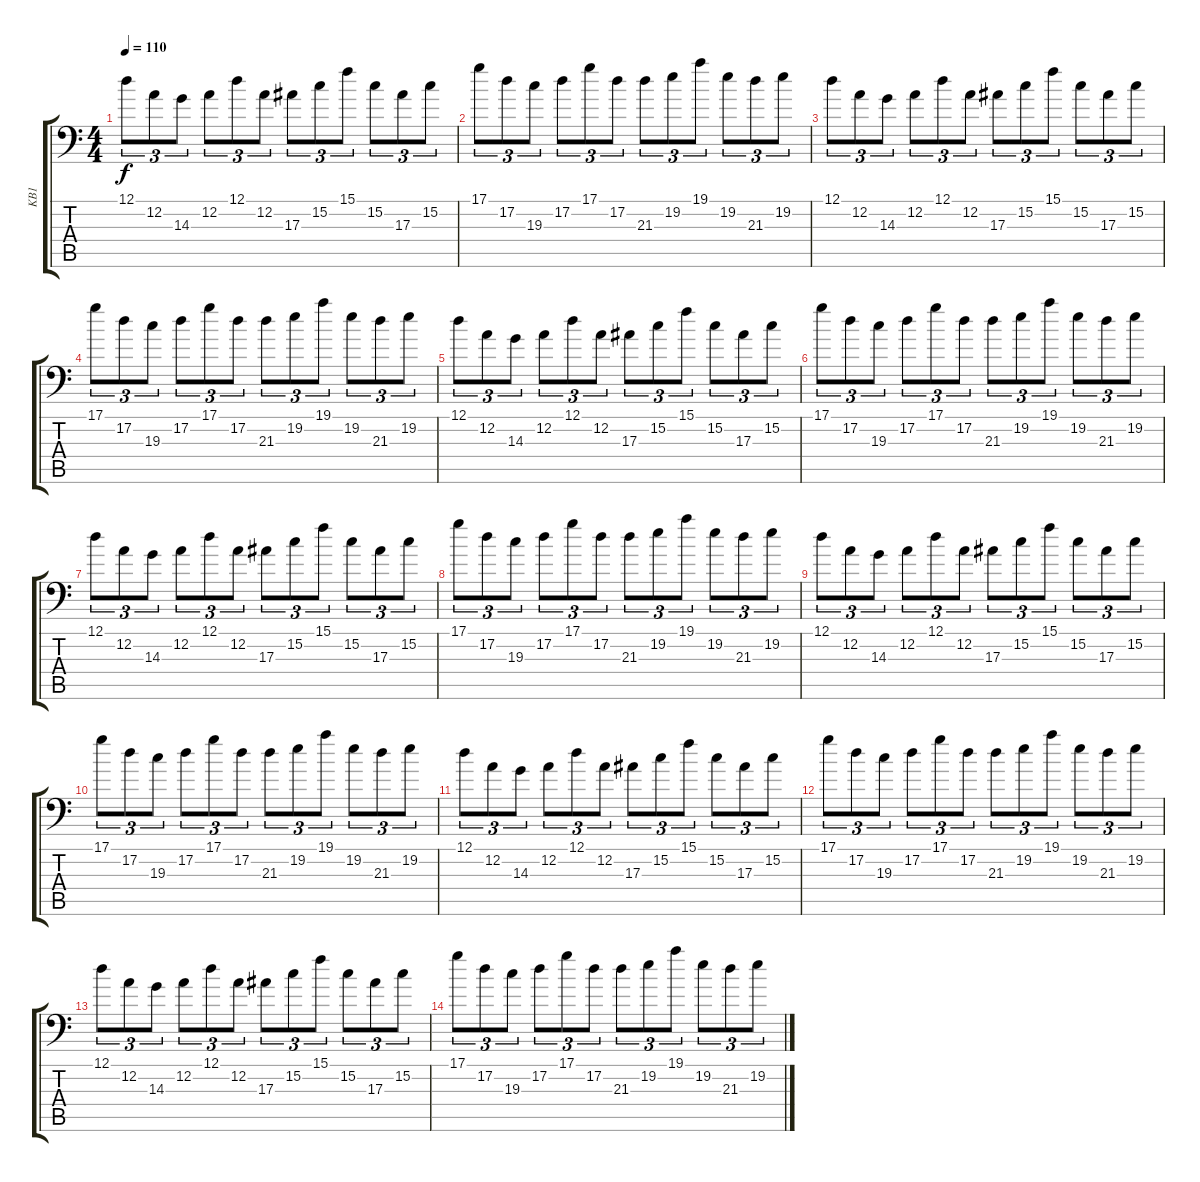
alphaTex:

\track ("KB1" "KB1") {instrument musicbox}
\staff {score tabs}
\tuning (D4 A3 F3 C3 G1 D1) {hide}
\ts (4 4)
\tempo 110
\clef f4
\ks c
12.1.8{tu (3 2) dy f} 12.2.8{tu (3 2)} 14.3.8{tu (3 2)} 12.2.8{tu (3 2)} 12.1.8{tu (3 2)} 12.2.8{tu (3 2)} 17.3.8{tu (3 2)} 15.2.8{tu (3 2)} 15.1.8{tu (3 2)} 15.2.8{tu (3 2)} 17.3.8{tu (3 2)} 15.2.8{tu (3 2)} |
17.1.8{tu (3 2)} 17.2.8{tu (3 2)} 19.3.8{tu (3 2)} 17.2.8{tu (3 2)} 17.1.8{tu (3 2)} 17.2.8{tu (3 2)} 21.3.8{tu (3 2)} 19.2.8{tu (3 2)} 19.1.8{tu (3 2)} 19.2.8{tu (3 2)} 21.3.8{tu (3 2)} 19.2.8{tu (3 2)} |
12.1.8{tu (3 2)} 12.2.8{tu (3 2)} 14.3.8{tu (3 2)} 12.2.8{tu (3 2)} 12.1.8{tu (3 2)} 12.2.8{tu (3 2)} 17.3.8{tu (3 2)} 15.2.8{tu (3 2)} 15.1.8{tu (3 2)} 15.2.8{tu (3 2)} 17.3.8{tu (3 2)} 15.2.8{tu (3 2)} |
17.1.8{tu (3 2)} 17.2.8{tu (3 2)} 19.3.8{tu (3 2)} 17.2.8{tu (3 2)} 17.1.8{tu (3 2)} 17.2.8{tu (3 2)} 21.3.8{tu (3 2)} 19.2.8{tu (3 2)} 19.1.8{tu (3 2)} 19.2.8{tu (3 2)} 21.3.8{tu (3 2)} 19.2.8{tu (3 2)} |
12.1.8{tu (3 2)} 12.2.8{tu (3 2)} 14.3.8{tu (3 2)} 12.2.8{tu (3 2)} 12.1.8{tu (3 2)} 12.2.8{tu (3 2)} 17.3.8{tu (3 2)} 15.2.8{tu (3 2)} 15.1.8{tu (3 2)} 15.2.8{tu (3 2)} 17.3.8{tu (3 2)} 15.2.8{tu (3 2)} |
17.1.8{tu (3 2)} 17.2.8{tu (3 2)} 19.3.8{tu (3 2)} 17.2.8{tu (3 2)} 17.1.8{tu (3 2)} 17.2.8{tu (3 2)} 21.3.8{tu (3 2)} 19.2.8{tu (3 2)} 19.1.8{tu (3 2)} 19.2.8{tu (3 2)} 21.3.8{tu (3 2)} 19.2.8{tu (3 2)} |
12.1.8{tu (3 2)} 12.2.8{tu (3 2)} 14.3.8{tu (3 2)} 12.2.8{tu (3 2)} 12.1.8{tu (3 2)} 12.2.8{tu (3 2)} 17.3.8{tu (3 2)} 15.2.8{tu (3 2)} 15.1.8{tu (3 2)} 15.2.8{tu (3 2)} 17.3.8{tu (3 2)} 15.2.8{tu (3 2)} |
17.1.8{tu (3 2)} 17.2.8{tu (3 2)} 19.3.8{tu (3 2)} 17.2.8{tu (3 2)} 17.1.8{tu (3 2)} 17.2.8{tu (3 2)} 21.3.8{tu (3 2)} 19.2.8{tu (3 2)} 19.1.8{tu (3 2)} 19.2.8{tu (3 2)} 21.3.8{tu (3 2)} 19.2.8{tu (3 2)} |
12.1.8{tu (3 2)} 12.2.8{tu (3 2)} 14.3.8{tu (3 2)} 12.2.8{tu (3 2)} 12.1.8{tu (3 2)} 12.2.8{tu (3 2)} 17.3.8{tu (3 2)} 15.2.8{tu (3 2)} 15.1.8{tu (3 2)} 15.2.8{tu (3 2)} 17.3.8{tu (3 2)} 15.2.8{tu (3 2)} |
17.1.8{tu (3 2)} 17.2.8{tu (3 2)} 19.3.8{tu (3 2)} 17.2.8{tu (3 2)} 17.1.8{tu (3 2)} 17.2.8{tu (3 2)} 21.3.8{tu (3 2)} 19.2.8{tu (3 2)} 19.1.8{tu (3 2)} 19.2.8{tu (3 2)} 21.3.8{tu (3 2)} 19.2.8{tu (3 2)} |
12.1.8{tu (3 2)} 12.2.8{tu (3 2)} 14.3.8{tu (3 2)} 12.2.8{tu (3 2)} 12.1.8{tu (3 2)} 12.2.8{tu (3 2)} 17.3.8{tu (3 2)} 15.2.8{tu (3 2)} 15.1.8{tu (3 2)} 15.2.8{tu (3 2)} 17.3.8{tu (3 2)} 15.2.8{tu (3 2)} |
17.1.8{tu (3 2)} 17.2.8{tu (3 2)} 19.3.8{tu (3 2)} 17.2.8{tu (3 2)} 17.1.8{tu (3 2)} 17.2.8{tu (3 2)} 21.3.8{tu (3 2)} 19.2.8{tu (3 2)} 19.1.8{tu (3 2)} 19.2.8{tu (3 2)} 21.3.8{tu (3 2)} 19.2.8{tu (3 2)} |
12.1.8{tu (3 2)} 12.2.8{tu (3 2)} 14.3.8{tu (3 2)} 12.2.8{tu (3 2)} 12.1.8{tu (3 2)} 12.2.8{tu (3 2)} 17.3.8{tu (3 2)} 15.2.8{tu (3 2)} 15.1.8{tu (3 2)} 15.2.8{tu (3 2)} 17.3.8{tu (3 2)} 15.2.8{tu (3 2)} |
17.1.8{tu (3 2)} 17.2.8{tu (3 2)} 19.3.8{tu (3 2)} 17.2.8{tu (3 2)} 17.1.8{tu (3 2)} 17.2.8{tu (3 2)} 21.3.8{tu (3 2)} 19.2.8{tu (3 2)} 19.1.8{tu (3 2)} 19.2.8{tu (3 2)} 21.3.8{tu (3 2)} 19.2.8{tu (3 2)}
